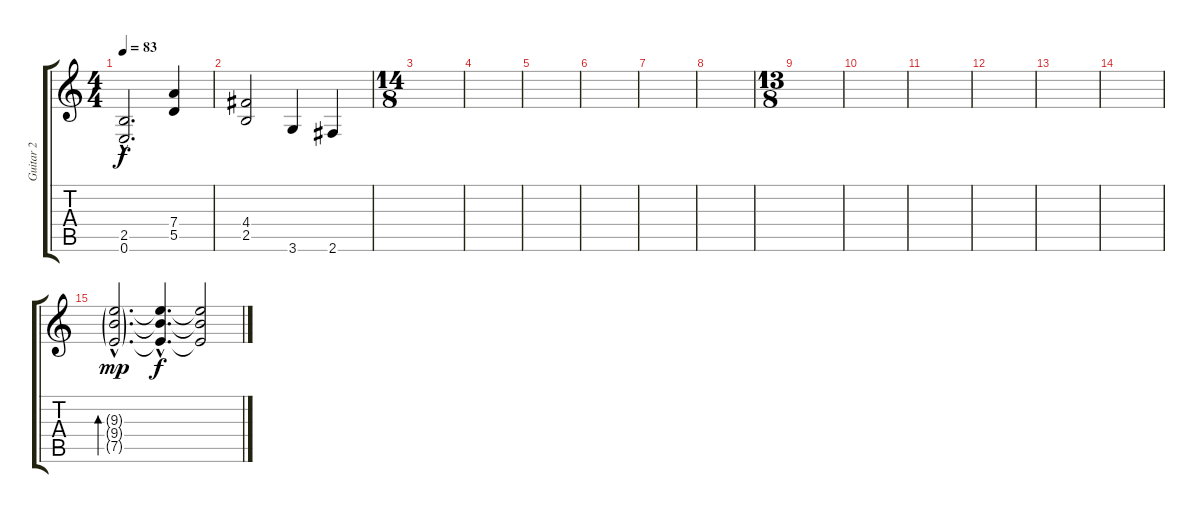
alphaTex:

\track ("Guitar 2" "Guitar 2") {instrument distortionguitar}
\staff {score tabs}
\tuning (E4 B3 G3 D3 A2 E2) {hide}
\ts (4 4)
\tempo 83
\clef g2
\ks c
(2.5{hac} 0.6{hac}).2{d dy f} (7.4 5.5).4 |
(4.4 2.5).2 3.6.4 2.6.4 |
\ts (14 8)
|
|
|
|
|
|
\ts (13 8)
|
|
|
|
|
|
(9.3{g hac} 9.4{g hac} 7.5{g hac}).2{d bd 120 dy mp} (9.3{hac t} 9.4{hac t} 7.5{hac t}).4{d dy f} (9.3{t} 9.4{t} 7.5{t}).2
